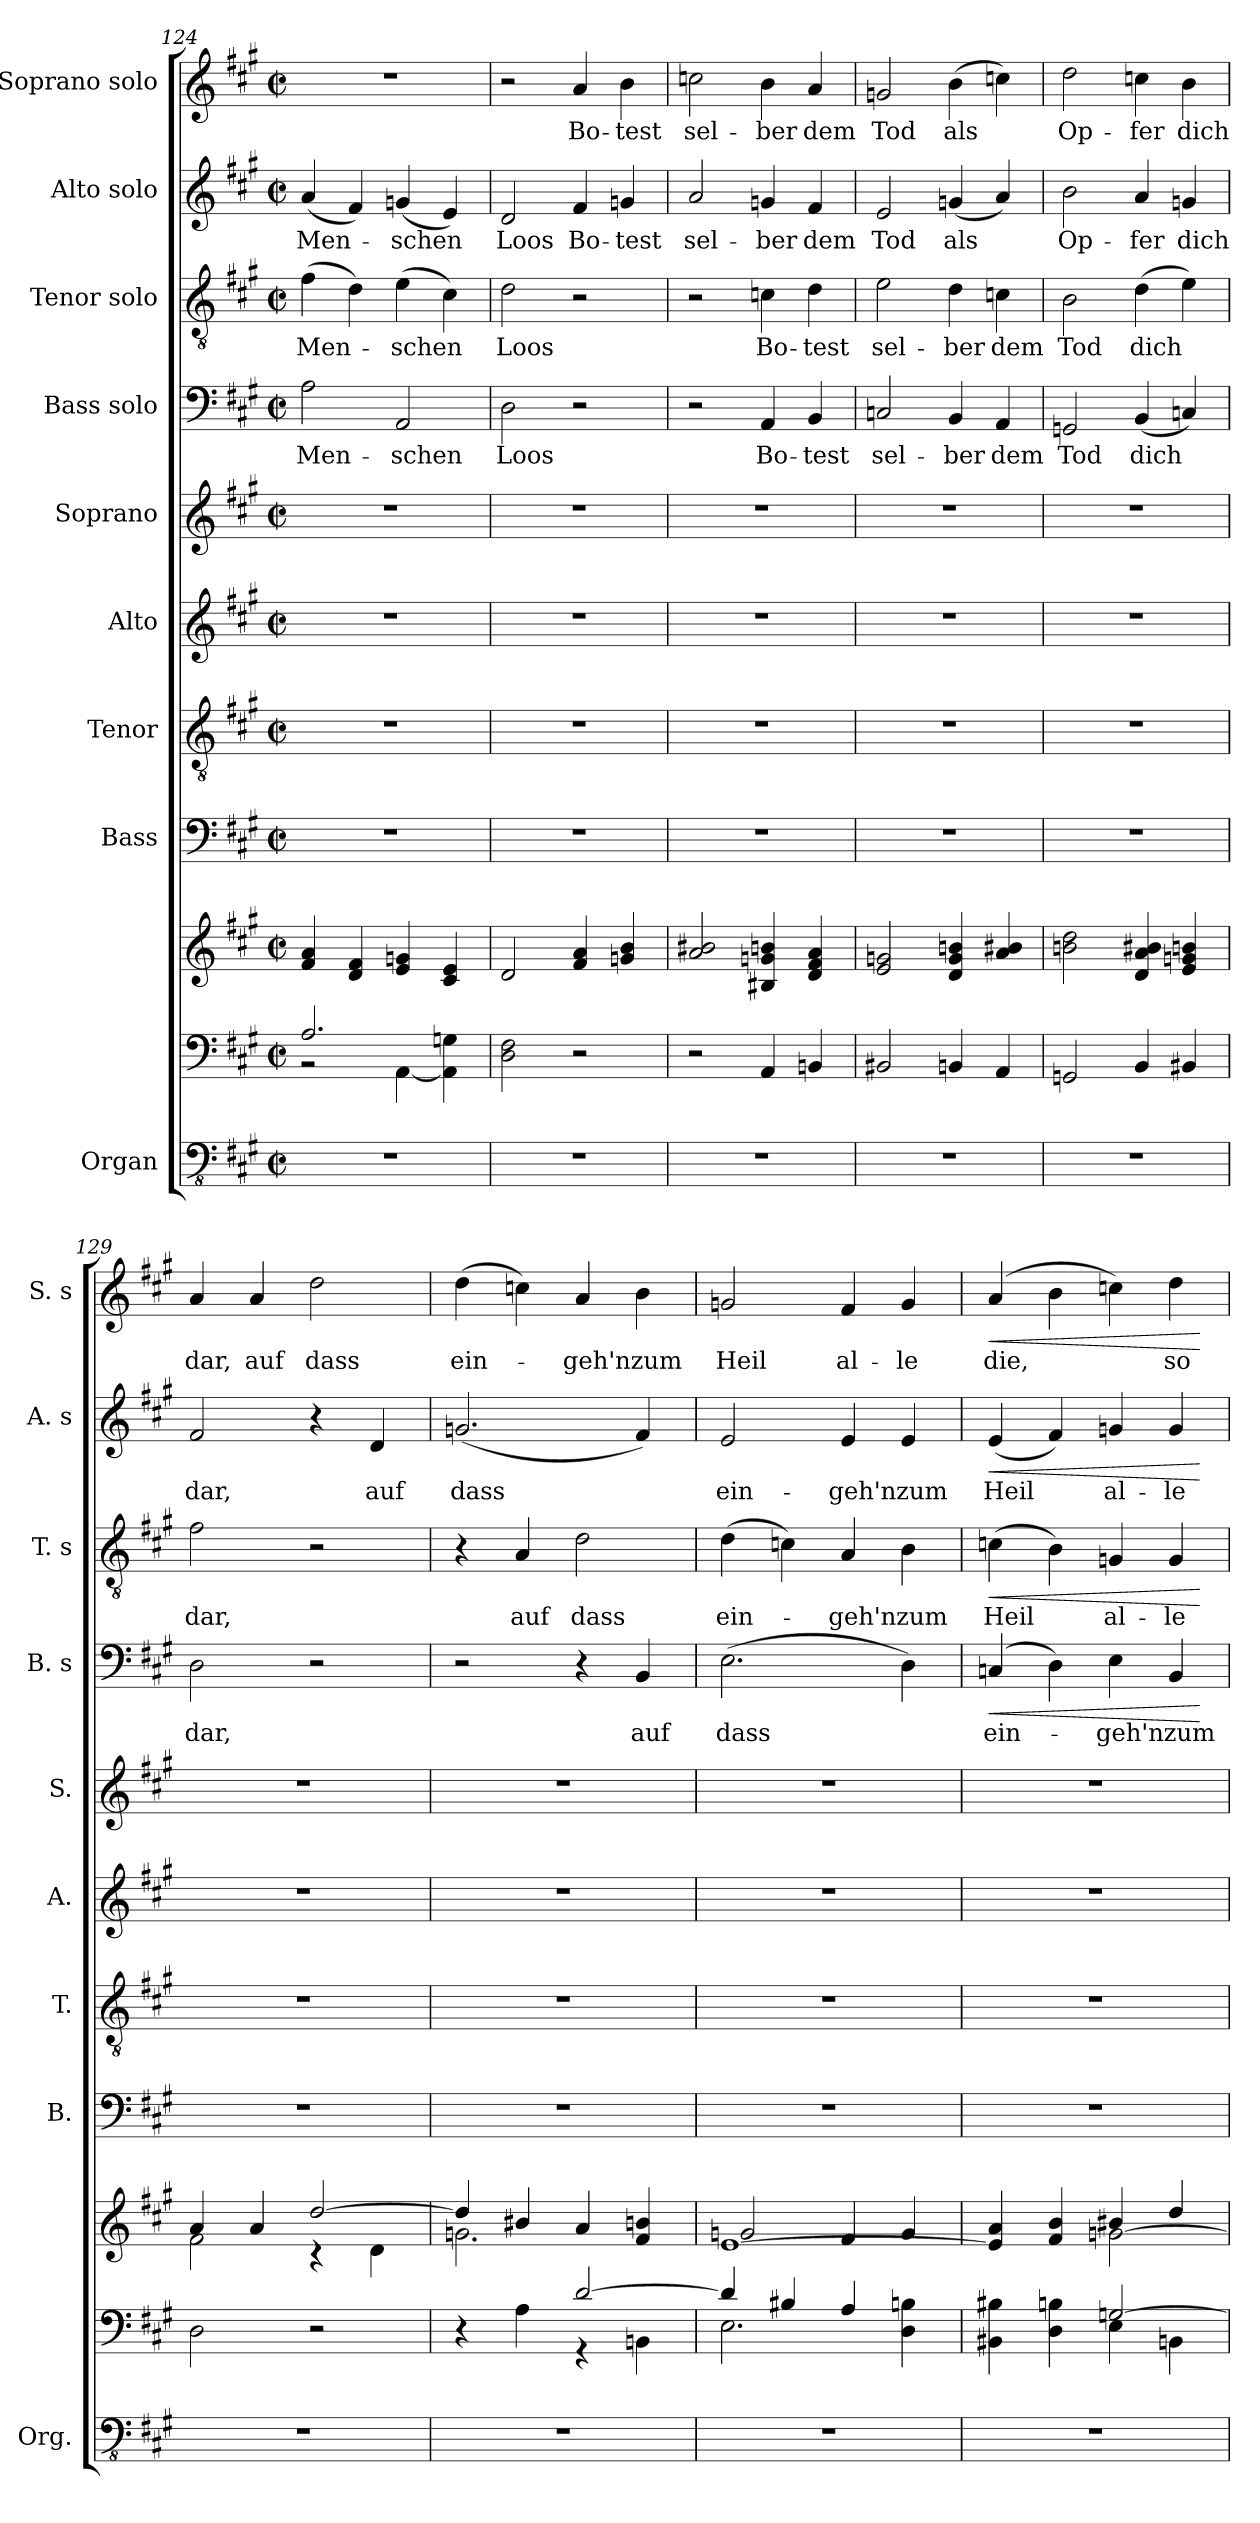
**kern	**kern	**kern	**kern	**kern	**kern	**kern	**kern	**text	**dynam	**kern	**text	**dynam	**kern	**text	**dynam	**kern	**text	**dynam
*part9	*part9	*part9	*part8	*part7	*part6	*part5	*part4	*part4	*part4	*part3	*part3	*part3	*part2	*part2	*part2	*part1	*part1	*part1
*staff11	*staff10	*staff9	*staff8	*staff7	*staff6	*staff5	*staff4	*staff4	*staff4	*staff3	*staff3	*staff3	*staff2	*staff2	*staff2	*staff1	*staff1	*staff1
*I"Organ	*	*	*I"Bass	*I"Tenor	*I"Alto	*I"Soprano	*I"Bass solo	*	*	*I"Tenor solo	*	*	*I"Alto solo	*	*	*I"Soprano solo	*	*
*I'Org.	*	*	*I'B.	*I'T.	*I'A.	*I'S.	*I'B. s	*	*	*I'T. s	*	*	*I'A. s	*	*	*I'S. s	*	*
*clefFv4	*clefF4	*clefG2	*clefF4	*clefGv2	*clefG2	*clefG2	*clefF4	*	*	*clefGv2	*	*	*clefG2	*	*	*clefG2	*	*
*k[f#c#g#]	*k[f#c#g#]	*k[f#c#g#]	*k[f#c#g#]	*k[f#c#g#]	*k[f#c#g#]	*k[f#c#g#]	*k[f#c#g#]	*	*	*k[f#c#g#]	*	*	*k[f#c#g#]	*	*	*k[f#c#g#]	*	*
*M2/2	*M2/2	*M2/2	*M2/2	*M2/2	*M2/2	*M2/2	*M2/2	*	*	*M2/2	*	*	*M2/2	*	*	*M2/2	*	*
*met(c|)	*met(c|)	*met(c|)	*met(c|)	*met(c|)	*met(c|)	*met(c|)	*met(c|)	*	*	*met(c|)	*	*	*met(c|)	*	*	*met(c|)	*	*
=124	=124	=124	=124	=124	=124	=124	=124	=124	=124	=124	=124	=124	=124	=124	=124	=124	=124	=124
*	*^	*	*	*	*	*	*	*	*	*	*	*	*	*	*	*	*	*
!	!	!	!	!	!	!	!	!	!LO:LY:b	!	!	!LO:LY:b	!	!	!LO:LY:b	!	!	!	!
1r	2.A/	2rBB	4f#/ 4a/	1r	1r	1r	1r	2A\	Men-	.	(>4f#\	Men-	.	(<4a/	Men-	.	1r	.	.
.	.	.	4d/ 4f#/	.	.	.	.	.	.	.	4d\)	.	.	4f#/)	.	.	.	.	.
!	!	!	!	!	!	!	!	!	!LO:LY:b	!	!	!LO:LY:b	!	!	!LO:LY:b	!	!	!	!
.	.	[4AA\	4e/ 4gn/	.	.	.	.	2AA/	-schen	.	(>4e\	-schen	.	(<4gn/	-schen	.	.	.	.
.	4AA\] 4Gn\	4ryy	4c#/ 4e/	.	.	.	.	.	.	.	4c#\)	.	.	4e/)	.	.	.	.	.
=125	=125	=125	=125	=125	=125	=125	=125	=125	=125	=125	=125	=125	=125	=125	=125	=125	=125	=125	=125
!	!	!	!	!	!	!	!	!	!LO:LY:b	!	!	!LO:LY:b	!	!	!LO:LY:b	!	!	!	!
*	*v	*v	*	*	*	*	*	*	*	*	*	*	*	*	*	*	*	*	*
1r	2D\ 2F#\	2d/	1r	1r	1r	1r	2D\	Loos	.	2d\	Loos	.	2d/	Loos	.	2r	.	.
!	!	!	!	!	!	!	!	!	!	!	!	!	!	!LO:LY:b	!	!	!LO:LY:b	!
.	2r	4f#/ 4a/	.	.	.	.	2r	.	.	2r	.	.	4f#/	Bo-	.	4a/	Bo-	.
!	!	!	!	!	!	!	!	!	!	!	!	!	!	!LO:LY:b	!	!	!LO:LY:b	!
.	.	4gn/ 4b/	.	.	.	.	.	.	.	.	.	.	4gn/	-test	.	4b\	-test	.
=126	=126	=126	=126	=126	=126	=126	=126	=126	=126	=126	=126	=126	=126	=126	=126	=126	=126	=126
!	!	!	!	!	!	!	!	!	!	!	!	!	!	!LO:LY:b	!	!	!LO:LY:b	!
1r	2r	2a/ 2b#X/	1r	1r	1r	1r	2r	.	.	2r	.	.	2a/	sel-	.	2ccn\	sel-	.
!	!	!	!	!	!	!	!	!LO:LY:b	!	!	!LO:LY:b	!	!	!LO:LY:b	!	!	!LO:LY:b	!
.	4AA/	4B#X/ 4gn/ 4bn/	.	.	.	.	4AA/	Bo-	.	4cn\	Bo-	.	4gn/	-ber	.	4b\	-ber	.
!	!	!	!	!	!	!	!	!LO:LY:b	!	!	!LO:LY:b	!	!	!LO:LY:b	!	!	!LO:LY:b	!
.	4BBn/	4d/ 4f#/ 4a/	.	.	.	.	4BB/	-test	.	4d\	-test	.	4f#/	dem	.	4a/	dem	.
=127	=127	=127	=127	=127	=127	=127	=127	=127	=127	=127	=127	=127	=127	=127	=127	=127	=127	=127
!	!	!	!	!	!	!	!	!LO:LY:b	!	!	!LO:LY:b	!	!	!LO:LY:b	!	!	!LO:LY:b	!
1r	2BB#X/	2e/ 2gn/	1r	1r	1r	1r	2Cn/	sel-	.	2e\	sel-	.	2e/	Tod	.	2gn/	Tod	.
!	!	!	!	!	!	!	!	!LO:LY:b	!	!	!LO:LY:b	!	!	!LO:LY:b	!	!	!LO:LY:b	!
.	4BBn/	4d/ 4g/ 4bn/	.	.	.	.	4BB/	-ber	.	4d\	-ber	.	(<4gn/	als	.	(>4b\	als	.
!	!	!	!	!	!	!	!	!LO:LY:b	!	!	!LO:LY:b	!	!	!	!	!	!	!
.	4AA/	4a/ 4b#X/	.	.	.	.	4AA/	dem	.	4cn\	dem	.	4a/)	.	.	4ccn\)	.	.
=128	=128	=128	=128	=128	=128	=128	=128	=128	=128	=128	=128	=128	=128	=128	=128	=128	=128	=128
!	!	!	!	!	!	!	!	!LO:LY:b	!	!	!LO:LY:b	!	!	!LO:LY:b	!	!	!LO:LY:b	!
1r	2GGn/	2bn\ 2dd\	1r	1r	1r	1r	2GGn/	Tod	.	2B\	Tod	.	2b\	Op-	.	2dd\	Op-	.
!	!	!	!	!	!	!	!	!LO:LY:b	!	!	!LO:LY:b	!	!	!LO:LY:b	!	!	!LO:LY:b	!
.	4BB/	4d/ 4a/ 4b#X/	.	.	.	.	(<4BB/	dich	.	(>4d\	dich	.	4a/	-fer	.	4ccn\	-fer	.
!	!	!	!	!	!	!	!	!	!	!	!	!	!	!LO:LY:b	!	!	!LO:LY:b	!
.	4BB#X/	4e/ 4gn/ 4bn/	.	.	.	.	4Cn/)	.	.	4e\)	.	.	4gn/	dich	.	4b\	dich	.
=129	=129	=129	=129	=129	=129	=129	=129	=129	=129	=129	=129	=129	=129	=129	=129	=129	=129	=129
*	*	*^	*	*	*	*	*	*	*	*	*	*	*	*	*	*	*	*
!	!	!	!	!	!	!	!	!	!LO:LY:b	!	!	!LO:LY:b	!	!	!LO:LY:b	!	!	!LO:LY:b	!
1r	2D\	2f#\	4a/	1r	1r	1r	1r	2D\	dar,	.	2f#\	dar,	.	2f#/	dar,	.	4a/	dar,	.
!	!	!	!	!	!	!	!	!	!	!	!	!	!	!	!	!	!	!LO:LY:b	!
.	.	.	4a/	.	.	.	.	.	.	.	.	.	.	.	.	.	4a/	auf	.
!	!	!	!	!	!	!	!	!	!	!	!	!	!	!	!	!	!	!LO:LY:b	!
.	2r	[2dd/	4rc	.	.	.	.	2r	.	.	2r	.	.	4r	.	.	2dd\	dass	.
!	!	!	!	!	!	!	!	!	!	!	!	!	!	!	!LO:LY:b	!	!	!	!
.	.	.	4d\	.	.	.	.	.	.	.	.	.	.	4d/	auf	.	.	.	.
!!LO:LB:g=z
=130	=130	=130	=130	=130	=130	=130	=130	=130	=130	=130	=130	=130	=130	=130	=130	=130	=130	=130	=130
*	*^	*	*	*	*	*	*	*	*	*	*	*	*	*	*	*	*	*	*
!	!	!	!	!	!	!	!	!	!	!	!	!	!	!	!	!LO:LY:b	!	!	!LO:LY:b	!
1r	4r	2ryy	2.gn\	4dd/]	1r	1r	1r	1r	2r	.	.	4r	.	.	(<2.gn/	dass	.	(>4dd\	ein-	.
!	!	!	!	!	!	!	!	!	!	!	!	!	!LO:LY:b	!	!	!	!	!	!	!
.	4A\	.	.	4b#X/	.	.	.	.	.	.	.	4A/	auf	.	.	.	.	4ccn\)	.	.
!	!	!	!	!	!	!	!	!	!	!	!	!	!LO:LY:b	!	!	!	!	!	!LO:LY:b	!
.	[2d/	4r	.	4a/	.	.	.	.	4r	.	.	2d\	dass	.	.	.	.	4a/	-geh'n	.
!	!	!	!	!	!	!	!	!	!	!LO:LY:b	!	!	!	!	!	!	!	!	!LO:LY:b	!
.	.	4BBn\	4f#/ 4bn/	4ryy	.	.	.	.	4BB/	auf	.	.	.	.	4f#/)	.	.	4b\	zum	.
=131	=131	=131	=131	=131	=131	=131	=131	=131	=131	=131	=131	=131	=131	=131	=131	=131	=131	=131	=131	=131
!	!	!	!	!	!	!	!	!	!	!LO:LY:b	!	!	!LO:LY:b	!	!	!LO:LY:b	!	!	!LO:LY:b	!
1r	2.E\	4d/]	[1e	2gn/	1r	1r	1r	1r	(>2.E\	dass	.	(>4d\	ein-	.	2e/	ein-	.	2gn/	Heil	.
.	.	4B#X/	.	.	.	.	.	.	.	.	.	4cn\)	.	.	.	.	.	.	.	.
!	!	!	!	!	!	!	!	!	!	!	!	!	!LO:LY:b	!	!	!LO:LY:b	!	!	!LO:LY:b	!
.	.	4A/	.	4f#/	.	.	.	.	.	.	.	4A/	-geh'n	.	4e/	-geh'n	.	4f#/	al-	.
!	!	!	!	!	!	!	!	!	!	!	!	!	!LO:LY:b	!	!	!LO:LY:b	!	!	!LO:LY:b	!
.	4D\ 4Bn\	4ryy	.	4g/	.	.	.	.	4D\)	.	.	4B\	zum	.	4e/	zum	.	4g/	-le	.
=132	=132	=132	=132	=132	=132	=132	=132	=132	=132	=132	=132	=132	=132	=132	=132	=132	=132	=132	=132	=132
!	!	!	!	!	!	!	!	!	!	!LO:LY:b	!LO:HP:b	!	!LO:LY:b	!LO:HP:b	!	!LO:LY:b	!LO:HP:b	!	!LO:LY:b	!LO:HP:b
1r	4BB#X\ 4B#X\	2ryy	4e/] 4a/	2ryy	1r	1r	1r	1r	(>4Cn/	ein-	<	(>4cn\	Heil	<	(<4e/	Heil	<	(>4a/	die,	<
.	4D\ 4Bn\	.	4f#/ 4b/	.	.	.	.	.	4D\)	.	.	4B\)	.	.	4f#/)	.	.	4b\	.	.
!	!	!	!	!	!	!	!	!	!	!LO:LY:b	!	!	!LO:LY:b	!	!	!LO:LY:b	!	!	!	!
.	[2Gn/	4E\	[2gn\	4b#X/	.	.	.	.	4E\	-geh'n	.	4Gn/	al-	.	4gn/	al-	.	4ccn\)	.	.
!	!	!	!	!	!	!	!	!	!	!LO:LY:b	!	!	!LO:LY:b	!	!	!LO:LY:b	!	!	!LO:LY:b	!
.	.	4BBn\	.	4dd/	.	.	.	.	4BB/	zum	.	4G/	-le	.	4g/	-le	.	4dd\	so	.
*	*v	*v	*	*	*	*	*	*	*	*	*	*	*	*	*	*	*	*	*	*
*	*	*v	*v	*	*	*	*	*	*	*	*	*	*	*	*	*	*	*	*
.	.	.	.	.	.	.	.	.	[	.	.	[	.	.	[	.	.	[
=	=	=	=	=	=	=	=	=	=	=	=	=	=	=	=	=	=	=
*-	*-	*-	*-	*-	*-	*-	*-	*-	*-	*-	*-	*-	*-	*-	*-	*-	*-	*-
